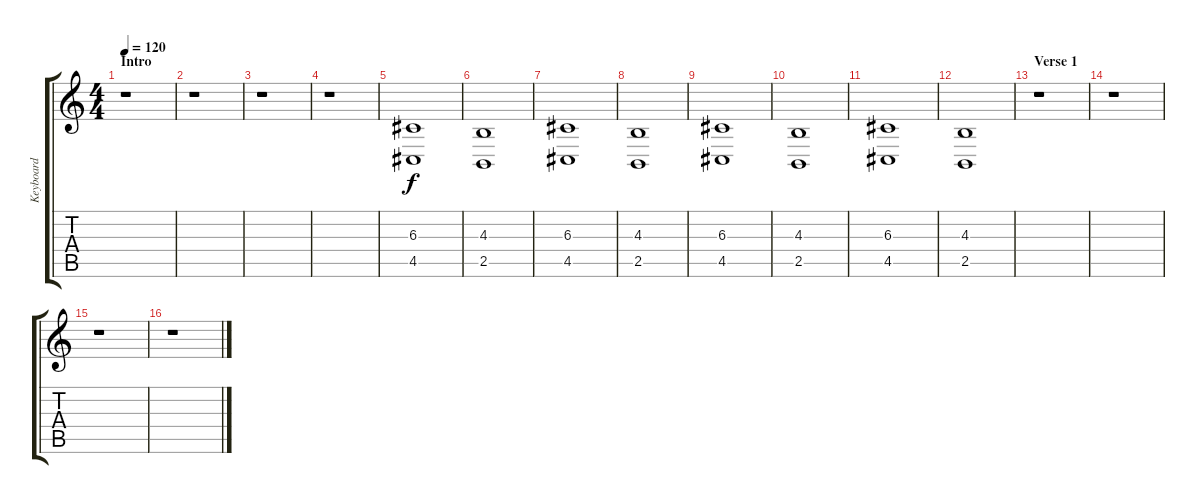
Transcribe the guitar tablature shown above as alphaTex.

\track ("Keyboard" "Keyboard") {instrument stringensemble1}
\staff {score tabs}
\tuning (E4 B3 G3 D3 A2 E2) {hide}
\ts (4 4)
\section ("" "Intro")
\tempo 120
\clef g2
\ks c
r.1{dy f instrument stringensemble1} |
r.1 |
r.1 |
r.1 |
(6.3 4.5).1 |
(4.3 2.5).1 |
(6.3 4.5).1 |
(4.3 2.5).1 |
(6.3 4.5).1 |
(4.3 2.5).1 |
(6.3 4.5).1 |
(4.3 2.5).1 |
\section ("" "Verse 1")
r.1 |
r.1 |
r.1 |
r.1
